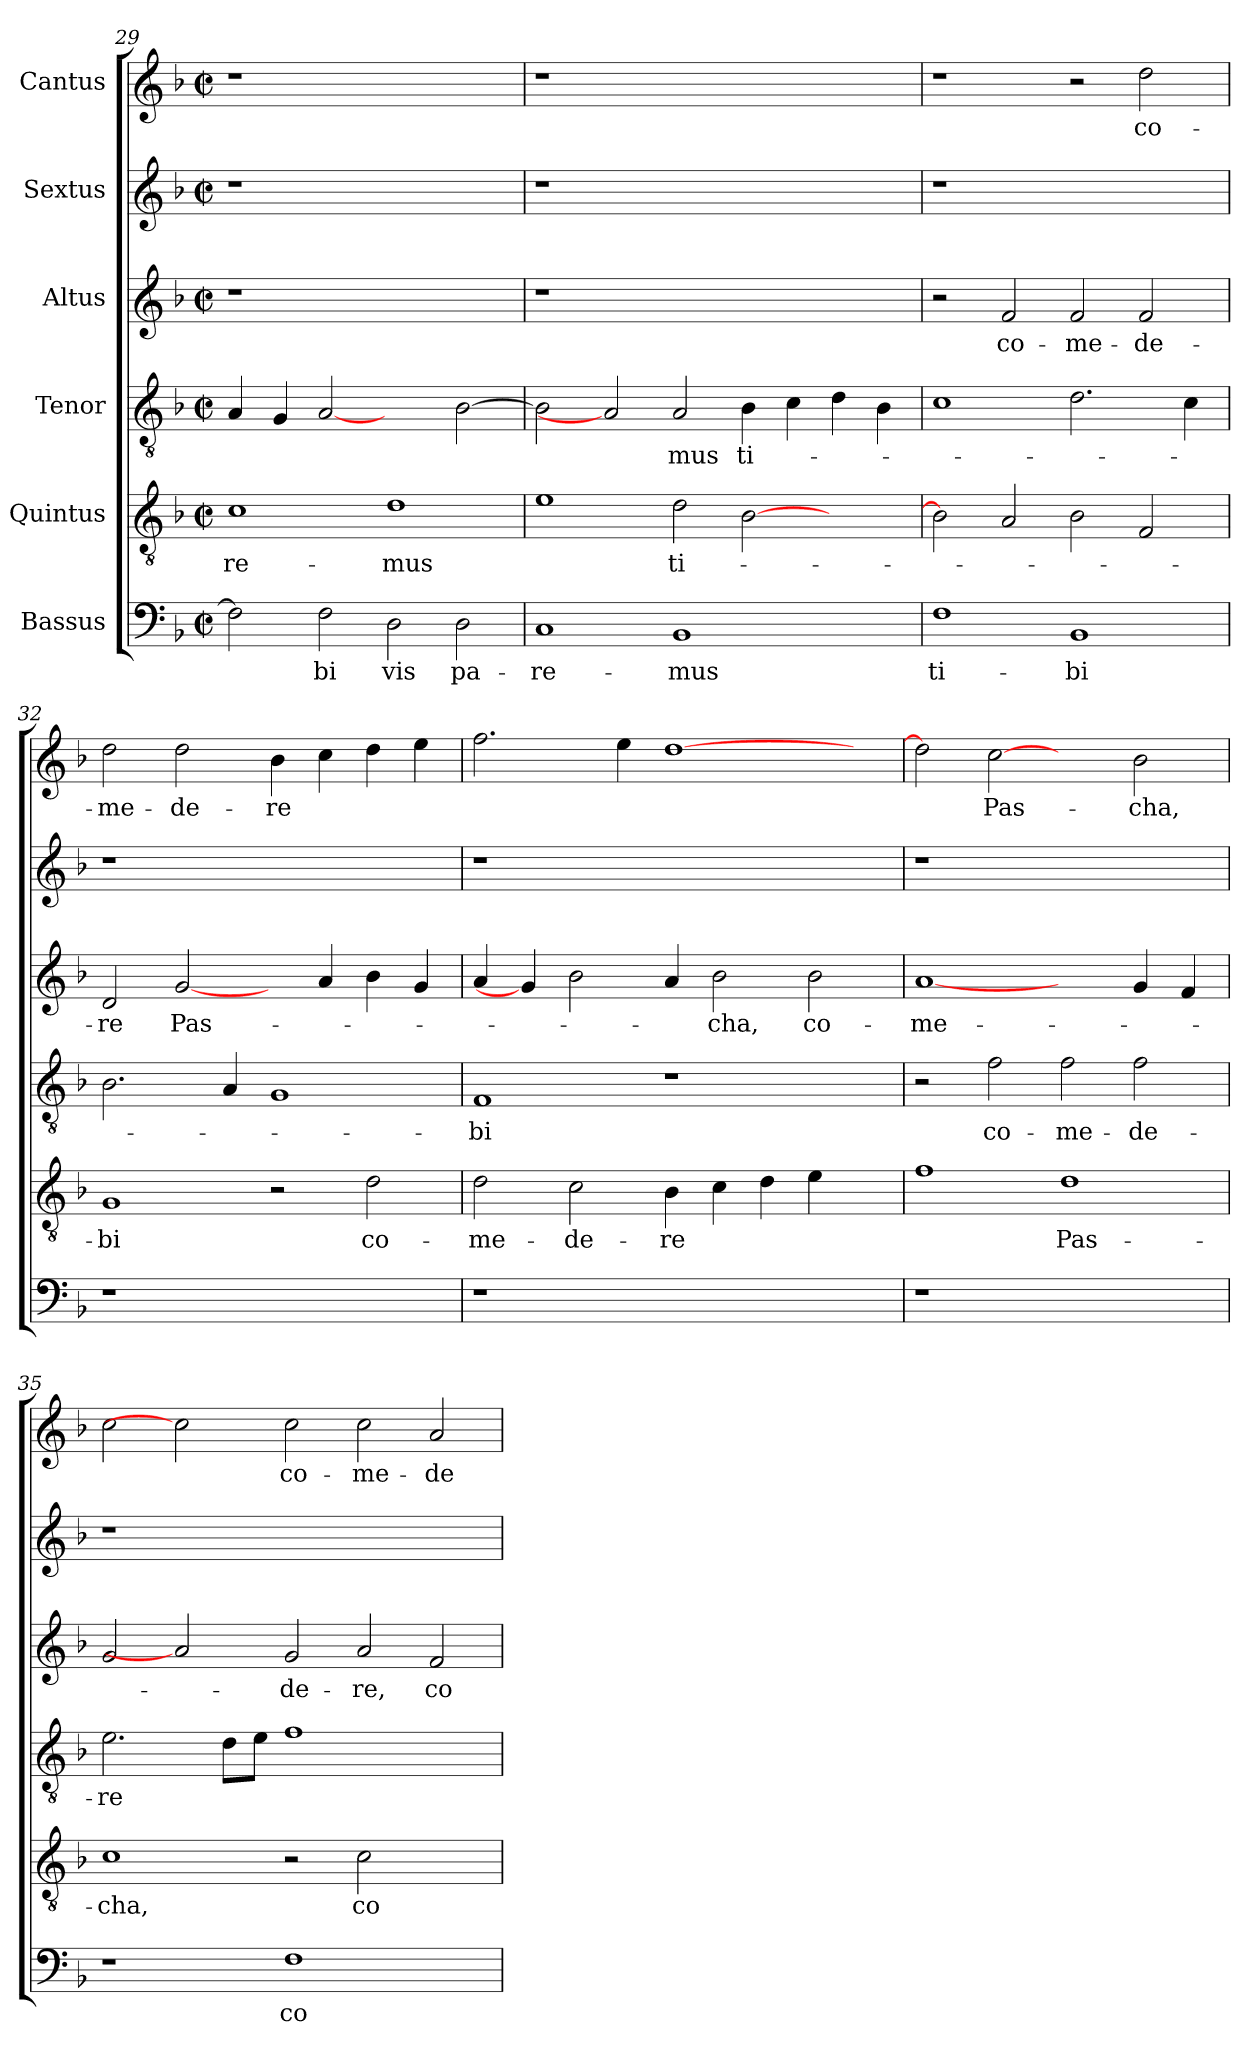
**kern	**text	**kern	**text	**kern	**text	**kern	**text	**kern	**kern	**text
*part6	*part6	*part5	*part5	*part4	*part4	*part3	*part3	*part2	*part1	*part1
*staff6	*staff6	*staff5	*staff5	*staff4	*staff4	*staff3	*staff3	*staff2	*staff1	*staff1
*I"Bassus	*	*I"Quintus	*	*I"Tenor	*	*I"Altus	*	*I"Sextus	*I"Cantus	*
*clefF4	*	*clefGv2	*	*clefGv2	*	*clefG2	*	*clefG2	*clefG2	*
*k[b-]	*	*k[b-]	*	*k[b-]	*	*k[b-]	*	*k[b-]	*k[b-]	*
*F:	*	*F:	*	*F:	*	*F:	*	*F:	*F:	*
*M2/2	*	*M2/2	*	*M2/2	*	*M2/2	*	*M2/2	*M2/2	*
*met(c|)	*	*met(c|)	*	*met(c|)	*	*met(c|)	*	*met(c|)	*met(c|)	*
=29	=29	=29	=29	=29	=29	=29	=29	=29	=29	=29
!	!	!	!LO:LY:b	!	!	!	!	!	!	!
2F\]	.	1c	-re-	4A/	.	1r	.	1r	1r	.
.	.	.	.	4G/	.	.	.	.	.	.
!	!LO:LY:b	!	!	!	!	!	!	!	!	!
2F\	-bi	.	.	[2A	.	.	.	.	.	.
!	!LO:LY:b	!	!LO:LY:b	!	!	!	!	!	!	!
2D\	vis	1d	-mus	2ryy	.	1ryy	.	1ryy	1ryy	.
!	!LO:LY:b	!	!	!	!	!	!	!	!	!
2D\	pa-	.	.	[2B-\	.	.	.	.	.	.
=30	=30	=30	=30	=30	=30	=30	=30	=30	=30	=30
!	!LO:LY:b	!	!	!	!	!	!	!	!	!
1C	-re-	1e	.	2B-\]	.	1r	.	1r	1r	.
.	.	.	.	2A]	.	.	.	.	.	.
!	!LO:LY:b	!	!LO:LY:b	!	!LO:LY:b	!	!	!	!	!
1BB-	-mus	2d\	ti-	2A/	-mus	1.ryy	.	1.ryy	1.ryy	.
!	!	!	!	!	!LO:LY:b	!	!	!	!	!
.	.	[2B-\	.	4B-\	ti-	.	.	.	.	.
.	.	.	.	4c\	.	.	.	.	.	.
2ryy	.	2ryy	.	4d\	.	.	.	.	.	.
.	.	.	.	4B-\	.	.	.	.	.	.
!!LO:PB:g=z
=31	=31	=31	=31	=31	=31	=31	=31	=31	=31	=31
!	!LO:LY:b	!	!	!	!	!	!	!	!	!
1F	ti-	2B-\]	.	1c	.	2r	.	1r	1r	.
!	!	!	!	!	!	!	!LO:LY:b	!	!	!
.	.	2A/	.	.	.	2f/	co-	.	.	.
!	!LO:LY:b	!	!	!	!	!	!LO:LY:b	!	!	!
1BB-	-bi	2B-\	.	2.d\	.	2f/	-me-	1ryy	2r	.
!	!	!	!	!	!	!	!LO:LY:b	!	!	!LO:LY:b
.	.	2F/	.	.	.	2f/	-de-	.	2dd\	co-
.	.	.	.	4c\	.	.	.	.	.	.
=32	=32	=32	=32	=32	=32	=32	=32	=32	=32	=32
!	!	!	!LO:LY:b	!	!	!	!LO:LY:b	!	!	!LO:LY:b
1r	.	1G	-bi	2.B-\	.	2d/	-re	1r	2dd\	-me-
!	!	!	!	!	!	!	!LO:LY:b	!	!	!LO:LY:b
.	.	.	.	.	.	[2g/	Pas-	.	2dd\	-de-
.	.	.	.	4A/	.	.	.	.	.	.
!	!	!	!	!	!	!	!	!	!	!LO:LY:b
1ryy	.	2r	.	1G	.	4ryy	.	1ryy	4b-\	-re
.	.	.	.	.	.	4a/	.	.	4cc\	.
!	!	!	!LO:LY:b	!	!	!	!	!	!	!
.	.	2d\	co-	.	.	4b-\	.	.	4dd\	.
.	.	.	.	.	.	4g/	.	.	4ee\	.
=33	=33	=33	=33	=33	=33	=33	=33	=33	=33	=33
!	!	!	!LO:LY:b	!	!LO:LY:b	!	!	!	!	!
1r	.	2d\	-me-	1F	-bi	4a/	.	1r	2.ff\	.
.	.	.	.	.	.	4g/]	.	.	.	.
!	!	!	!LO:LY:b	!	!	!	!	!	!	!
.	.	2c\	-de-	.	.	2b-\	.	.	.	.
.	.	.	.	.	.	.	.	.	4ee\	.
!	!	!	!LO:LY:b	!	!	!	!	!	!	!
1ryy	.	4B-\	-re	1r	.	4a/	.	1ryy	[1dd	.
!	!	!	!	!	!	!	!LO:LY:b	!	!	!
.	.	4c\	.	.	.	2b-\	-cha,	.	.	.
.	.	4d\	.	.	.	.	.	.	.	.
!	!	!	!	!	!	!	!LO:LY:b	!	!	!
.	.	4e\	.	.	.	2b-\	co-	.	.	.
4ryy	.	4ryy	.	4ryy	.	.	.	4ryy	4ryy	.
=34	=34	=34	=34	=34	=34	=34	=34	=34	=34	=34
!	!	!	!	!	!	!	!LO:LY:b	!	!	!
1r	.	1f	.	2r	.	[1a	-me-	1r	2dd\]	.
!	!	!	!	!	!LO:LY:b	!	!	!	!	!LO:LY:b
.	.	.	.	2f\	co-	.	.	.	[2cc	Pas-
!	!	!	!LO:LY:b	!	!LO:LY:b	!	!	!	!	!
1ryy	.	1d	Pas-	2f\	-me-	2ryy	.	1ryy	2ryy	.
!	!	!	!	!	!LO:LY:b	!	!	!	!	!LO:LY:b
.	.	.	.	2f\	-de-	4g/	.	.	2b-\	-cha,
.	.	.	.	.	.	4f/	.	.	.	.
=35	=35	=35	=35	=35	=35	=35	=35	=35	=35	=35
!	!	!	!LO:LY:b	!	!LO:LY:b	!	!	!	!	!
1r	.	1c	-cha,	2.e\	-re	2g/	.	1r	2cc\	.
.	.	.	.	.	.	2a]	.	.	2cc]	.
.	.	.	.	8d\L	.	.	.	.	.	.
.	.	.	.	8e\J	.	.	.	.	.	.
!	!LO:LY:b	!	!	!	!	!	!LO:LY:b	!	!	!LO:LY:b
1F	co-	2r	.	1f	.	2g/	-de-	1.ryy	2cc\	co-
!	!	!	!LO:LY:b	!	!	!	!LO:LY:b	!	!	!LO:LY:b
.	.	2c\	co-	.	.	2a/	-re,	.	2cc\	-me-
!	!	!	!	!	!	!	!LO:LY:b	!	!	!LO:LY:b
2ryy	.	2ryy	.	2ryy	.	2f/	co-	.	2a/	-de-
=	=	=	=	=	=	=	=	=	=	=
*-	*-	*-	*-	*-	*-	*-	*-	*-	*-	*-
